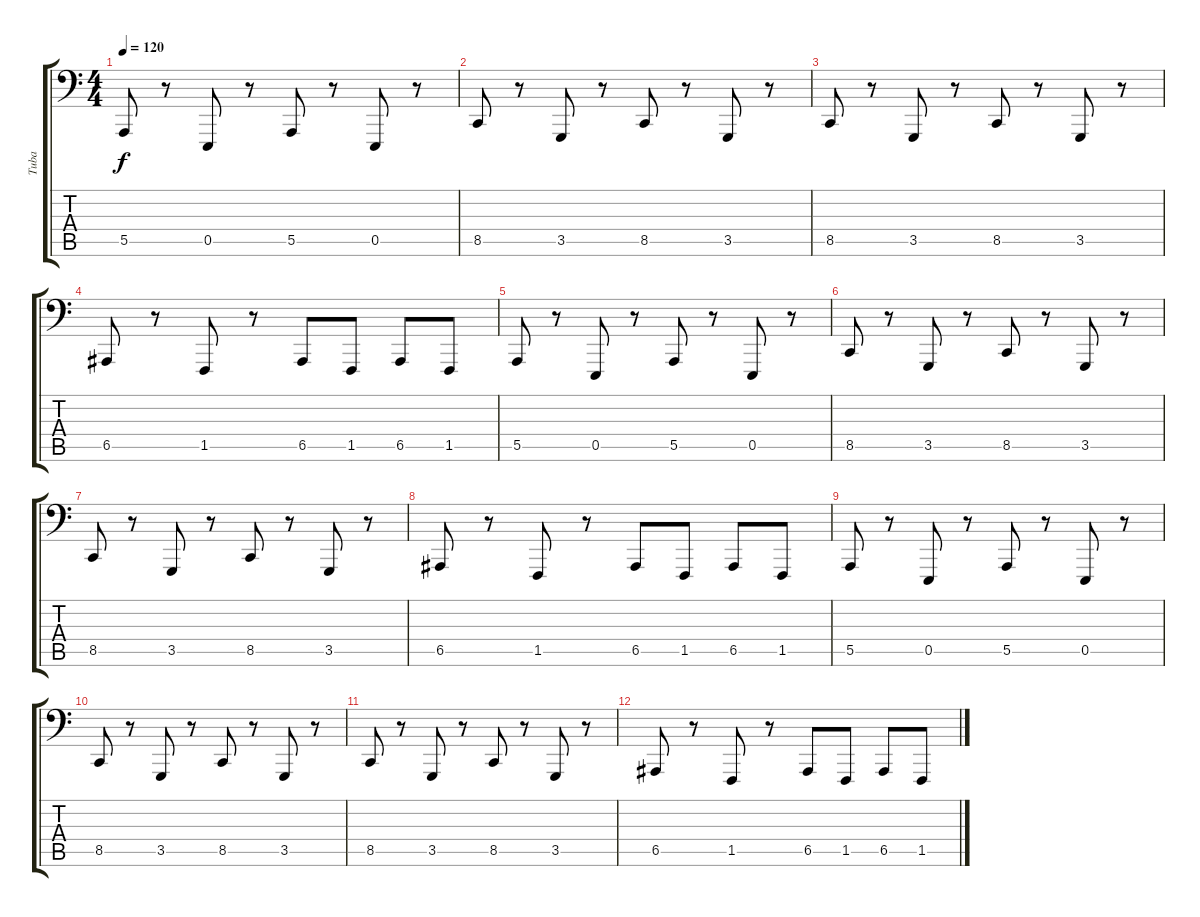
\track ("Tuba" "Tuba") {instrument tuba}
\staff {score tabs}
\tuning (C3 G2 D2 A1 E1 B0) {hide}
\ts (4 4)
\tempo 120
\clef f4
\ks c
5.5.8{dy f} r.8 0.5.8 r.8 5.5.8 r.8 0.5.8 r.8 |
8.5.8 r.8 3.5.8 r.8 8.5.8 r.8 3.5.8 r.8 |
8.5.8 r.8 3.5.8 r.8 8.5.8 r.8 3.5.8 r.8 |
6.5.8 r.8 1.5.8 r.8 6.5.8 1.5.8 6.5.8 1.5.8 |
5.5.8 r.8 0.5.8 r.8 5.5.8 r.8 0.5.8 r.8 |
8.5.8 r.8 3.5.8 r.8 8.5.8 r.8 3.5.8 r.8 |
8.5.8 r.8 3.5.8 r.8 8.5.8 r.8 3.5.8 r.8 |
6.5.8 r.8 1.5.8 r.8 6.5.8 1.5.8 6.5.8 1.5.8 |
5.5.8 r.8 0.5.8 r.8 5.5.8 r.8 0.5.8 r.8 |
8.5.8 r.8 3.5.8 r.8 8.5.8 r.8 3.5.8 r.8 |
8.5.8 r.8 3.5.8 r.8 8.5.8 r.8 3.5.8 r.8 |
6.5.8 r.8 1.5.8 r.8 6.5.8 1.5.8 6.5.8 1.5.8
